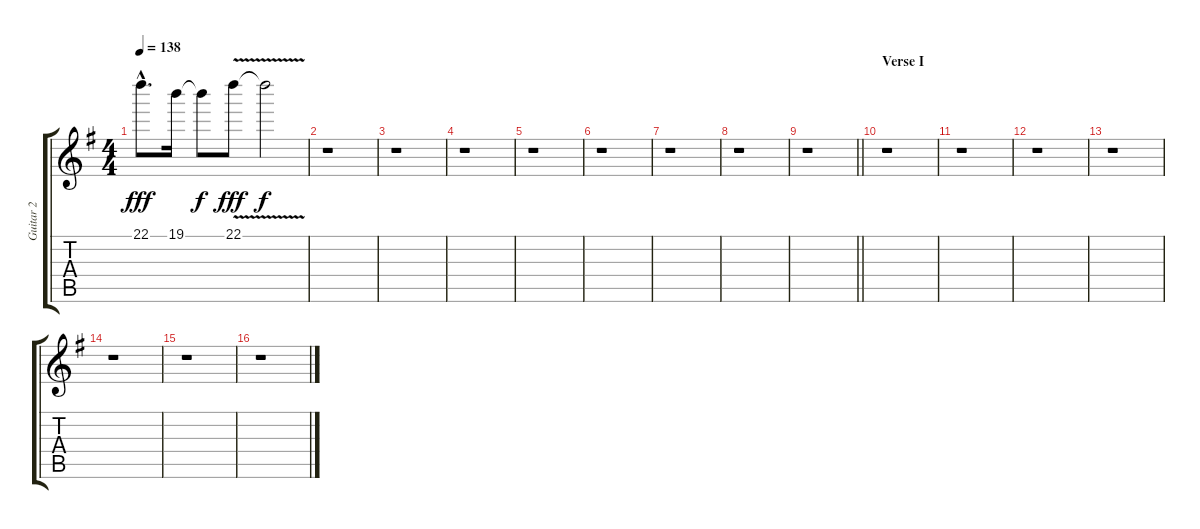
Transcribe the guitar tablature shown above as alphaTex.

\track ("Guitar 2" "Guitar 2") {instrument distortionguitar}
\staff {score tabs}
\tuning (E4 B3 G3 D3 A2 E2) {hide}
\ts (4 4)
\tempo 138
\clef g2
\ks g
22.1{hac}.8{d dy fff} 19.1.16 19.1{t}.8{dy f} 22.1{v}.8{dy fff} 22.1{t}.2{dy f} |
r.1 |
r.1 |
r.1 |
r.1 |
r.1 |
r.1 |
r.1 |
\barLineRight lightlight
r.1 |
\section ("" "Verse I")
r.1 |
r.1 |
r.1 |
r.1 |
r.1 |
r.1 |
r.1
